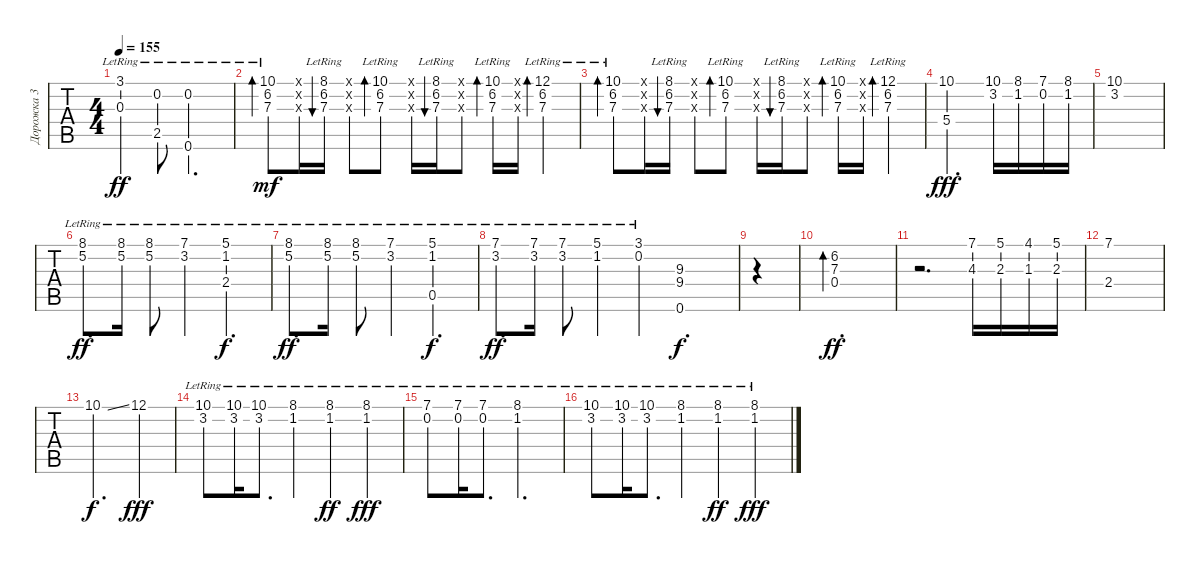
\track ("Дорожка 3" "Дорожка 3") {instrument acousticguitarsteel}
\staff {tabs}
\tuning (E4 B3 G3 D3 A2 E2) {hide}
\ts (4 4)
\tempo 155
\clef g2
\ks c
(3.1{lr} 0.3).4{dy ff instrument brightacousticpiano} (0.2{lr} 2.5).8 (0.2{lr} 0.6).2{d} |
(10.1 6.2{lr} 7.3{lr}).8{bd 30 dy mf instrument acousticguitarsteel} (5.1{x} 6.2{x} 7.3{x}).16 (8.1 6.2{lr} 7.3{lr}).16{bu 30} (5.1{x} 6.2{x} 7.3{x}).8 (10.1 6.2{lr} 7.3{lr}).8{bd 30} (5.1{x} 6.2{x} 7.3{x}).16 (8.1 6.2{lr} 7.3{lr}).16{bu 30} (5.1{x} 6.2{x} 7.3{x}).8 (10.1 6.2{lr} 7.3{lr}).16{bd 30} (5.1{x} 6.2{x} 7.3{x}).16 (12.1 6.2{lr} 7.3{lr}).4{bd 30} |
(10.1 6.2{lr} 7.3{lr}).8{bd 30 instrument acousticguitarsteel} (5.1{x} 6.2{x} 7.3{x}).16 (8.1 6.2{lr} 7.3{lr}).16{bu 30} (5.1{x} 6.2{x} 7.3{x}).8 (10.1 6.2{lr} 7.3{lr}).8{bd 30} (5.1{x} 6.2{x} 7.3{x}).16 (8.1 6.2{lr} 7.3{lr}).16{bu 30} (5.1{x} 6.2{x} 7.3{x}).8 (10.1 6.2{lr} 7.3{lr}).16{bd 30} (5.1{x} 6.2{x} 7.3{x}).16 (12.1 6.2{lr} 7.3{lr}).4{bd 30} |
(10.1 5.4).2{d dy fff} (10.1 3.2).16{instrument brightacousticpiano} (8.1 1.2).16 (7.1 0.2).16 (8.1 1.2).16 |
(10.1 3.2).1 |
(8.1{lr} 5.2{lr}).8{d dy ff instrument brightacousticpiano} (8.1{lr} 5.2{lr}).16 (8.1{lr} 5.2{lr}).8 (7.1{lr} 3.2{lr}).4 (5.1{lr} 1.2{lr} 2.4).4{d dy f} |
(8.1{lr} 5.2{lr}).8{d dy ff instrument brightacousticpiano} (8.1{lr} 5.2{lr}).16 (8.1{lr} 5.2{lr}).8 (7.1{lr} 3.2{lr}).4 (5.1{lr} 1.2{lr} 0.5).4{d dy f} |
(7.1{lr} 3.2{lr}).8{d dy ff instrument brightacousticpiano} (7.1{lr} 3.2{lr}).16 (7.1{lr} 3.2{lr}).8 (5.1{lr} 1.2{lr}).4 (3.1{lr} 0.2{lr}).4 (9.3 9.4 0.6).1{d dy f} |
|
(6.2 7.3 0.4).1{d bd 120 dy ff} |
r.2{d} (7.1 4.3).16 (5.1 2.3).16 (4.1 1.3).16 (5.1 2.3).16 |
(7.1 2.4).1 |
10.1{ss}.2{d dy f} 12.1.4{dy fff} |
(10.1 3.2{lr}).8{instrument brightacousticpiano} (10.1 3.2{lr}).16 (10.1 3.2{lr}).8{d} (8.1 1.2{lr}).4 (8.1 1.2{lr}).4{dy ff} (8.1 1.2{lr}).4{dy fff} |
(7.1 0.2{lr}).8 (7.1 0.2{lr}).16 (7.1 0.2{lr}).8{d} (8.1 1.2{lr}).2{d} |
(10.1 3.2{lr}).8 (10.1 3.2{lr}).16 (10.1 3.2{lr}).8{d} (8.1 1.2{lr}).4 (8.1 1.2{lr}).4{dy ff} (8.1 1.2{lr}).4{dy fff}
